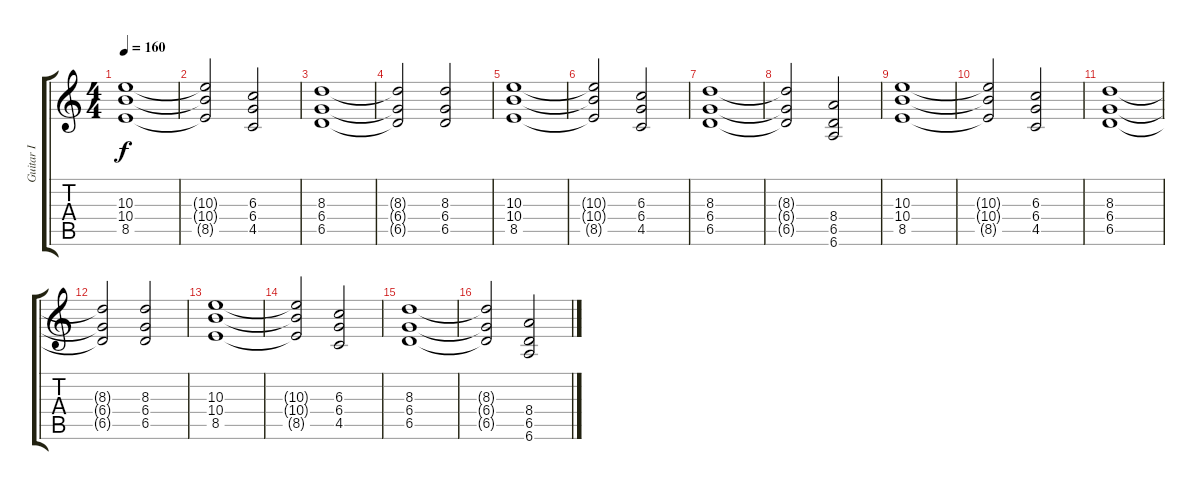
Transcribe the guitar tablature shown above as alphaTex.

\track ("Guitar I" "Guitar I") {instrument distortionguitar}
\staff {score tabs}
\tuning (Eb4 Bb3 Gb3 Db3 Ab2 Eb2) {hide}
\ts (4 4)
\tempo 160
\clef g2
\ks c
(10.3 10.4 8.5).1{dy f instrument distortionguitar} |
(10.3{t} 10.4{t} 8.5{t}).2 (6.3 6.4 4.5).2 |
(8.3 6.4 6.5).1 |
(8.3{t} 6.4{t} 6.5{t}).2 (8.3 6.4 6.5).2 |
(10.3 10.4 8.5).1 |
(10.3{t} 10.4{t} 8.5{t}).2 (6.3 6.4 4.5).2 |
(8.3 6.4 6.5).1 |
(8.3{t} 6.4{t} 6.5{t}).2 (8.4 6.5 6.6).2 |
(10.3 10.4 8.5).1 |
(10.3{t} 10.4{t} 8.5{t}).2 (6.3 6.4 4.5).2 |
(8.3 6.4 6.5).1 |
(8.3{t} 6.4{t} 6.5{t}).2 (8.3 6.4 6.5).2 |
(10.3 10.4 8.5).1 |
(10.3{t} 10.4{t} 8.5{t}).2 (6.3 6.4 4.5).2 |
(8.3 6.4 6.5).1 |
(8.3{t} 6.4{t} 6.5{t}).2 (8.4 6.5 6.6).2
